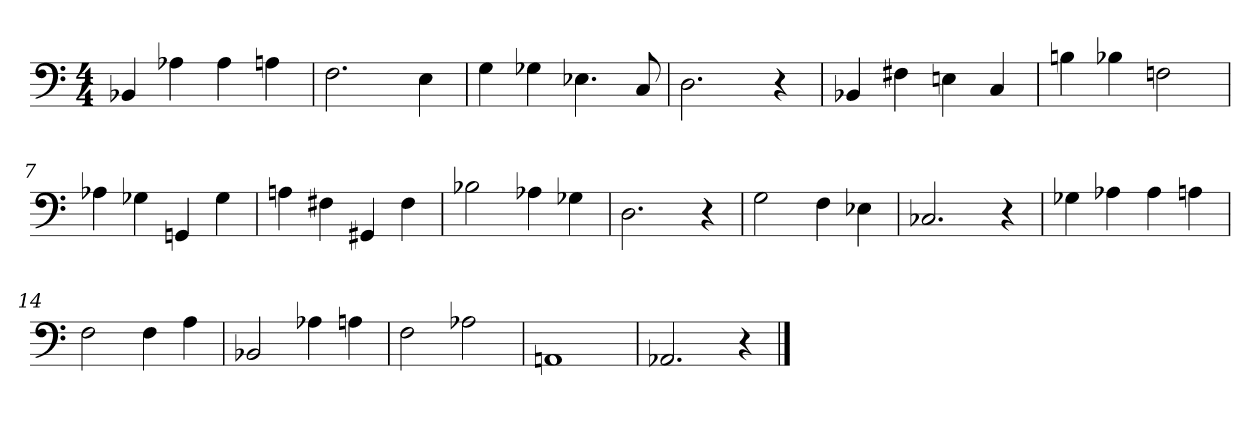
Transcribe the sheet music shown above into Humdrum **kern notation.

**kern
*part1
*staff1
*clefF4
*k[]
*C:
*M4/4
=1
4BB-X/
4A-X\
4A-\
4An\
=2
2.F\
4E\
=3
4G\
4G-X\
4.E-X\
8C/
=4
2.D\
4r
=5
4BB-X/
4F#X\
4En\
4C/
=6
4Bn\
4B-X\
2Fn\
=7
4A-X\
4G-X\
4GGn/
4G-\
=8
4An\
4F#X\
4GG#X/
4F#\
=9
2B-X\
4A-X\
4G-X\
=10
2.D\
4r
=11
2G\
4F\
4E-X\
=12
2.C-X/
4r
=13
4G-X\
4A-X\
4A-\
4An\
=14
2F\
4F\
4A\
=15
2BB-X/
4A-X\
4An\
=16
2F\
2A-X\
=17
1AAn
=18
2.AA-X/
4r
==
*-
